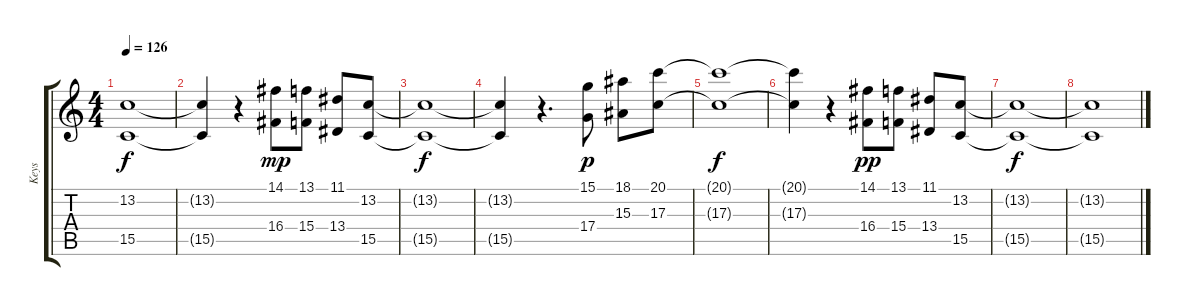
\track ("Keys" "Keys") {instrument synthstrings1}
\staff {score tabs}
\tuning (E4 B3 G3 D3 A2 E2) {hide}
\ts (4 4)
\tempo 126
\clef g2
\ks c
(13.2{t} 15.5{t}).1{dy f} |
(13.2{t} 15.5{t}).4 r.4 (14.1 16.4).8{dy mp} (13.1 15.4).8 (11.1 13.4).8 (13.2 15.5).8 |
(13.2{t} 15.5{t}).1{dy f} |
(13.2{t} 15.5{t}).4 r.4{d} (15.1 17.4).8{dy p} (18.1 15.3).8 (20.1 17.3).8 |
(20.1{t} 17.3{t}).1{dy f} |
(20.1{t} 17.3{t}).4 r.4 (14.1 16.4).8{dy pp} (13.1 15.4).8 (11.1 13.4).8 (13.2 15.5).8 |
(13.2{t} 15.5{t}).1{dy f} |
(13.2{t} 15.5{t}).1
